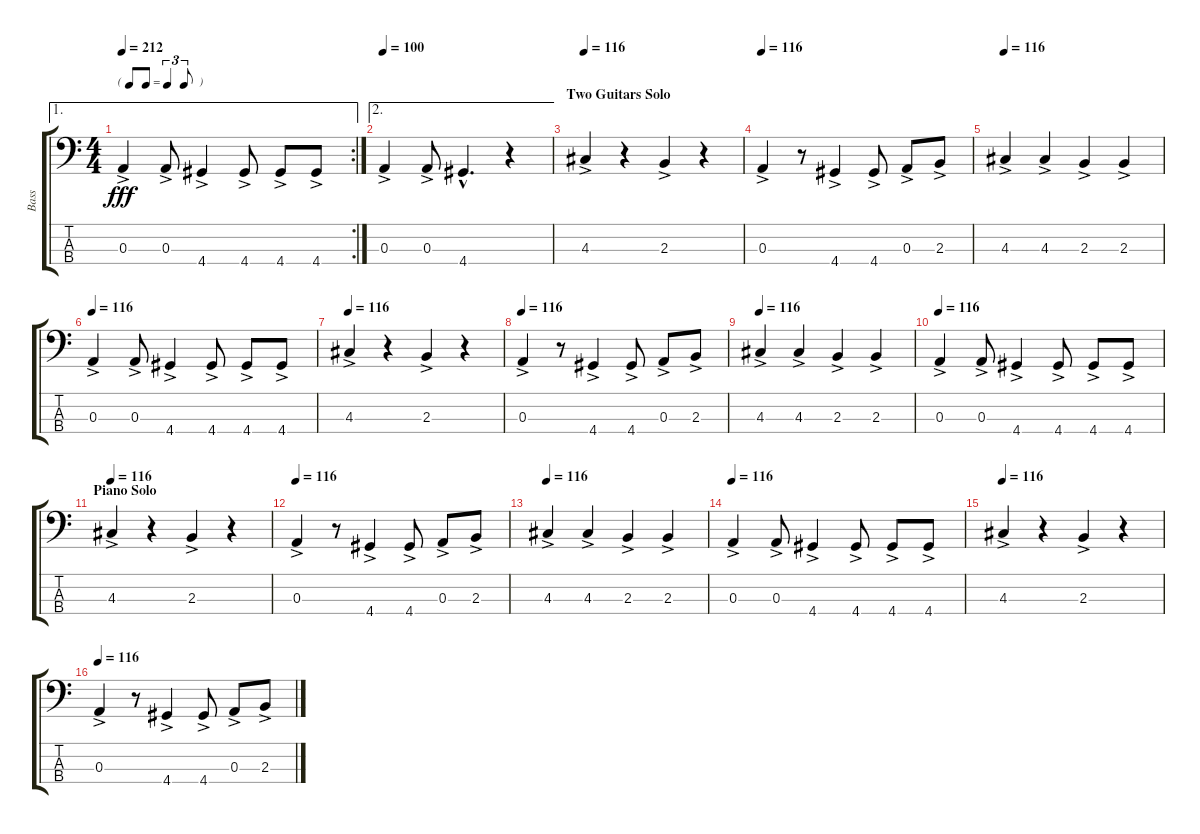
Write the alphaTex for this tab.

\track ("Bass" "Bass") {instrument electricbassfinger}
\staff {score tabs}
\tuning (G2 D2 A1 E1) {hide}
\ae 1
\rc 2
\ts (4 4)
\tf triplet8th
\tempo 212
\clef f4
\ks c
0.3{ac}.4{dy fff} 0.3{ac}.8 4.4{ac}.4 4.4{ac}.8 4.4{ac}.8 4.4{ac}.8 |
\ae 2
\tempo 100
0.3{ac}.4 0.3{ac}.8 4.4{hac}.4{d} r.4 |
\section ("" "Two Guitars Solo")
\tempo 116
4.3{ac}.4 r.4 2.3{ac}.4 r.4 |
\tempo 116
0.3{ac}.4 r.8 4.4{ac}.4 4.4{ac}.8 0.3{ac}.8 2.3{ac}.8 |
\tempo 116
4.3{ac}.4 4.3{ac}.4 2.3{ac}.4 2.3{ac}.4 |
\tempo 116
0.3{ac}.4 0.3{ac}.8 4.4{ac}.4 4.4{ac}.8 4.4{ac}.8 4.4{ac}.8 |
\tempo 116
4.3{ac}.4 r.4 2.3{ac}.4 r.4 |
\tempo 116
0.3{ac}.4 r.8 4.4{ac}.4 4.4{ac}.8 0.3{ac}.8 2.3{ac}.8 |
\tempo 116
4.3{ac}.4 4.3{ac}.4 2.3{ac}.4 2.3{ac}.4 |
\tempo 116
0.3{ac}.4 0.3{ac}.8 4.4{ac}.4 4.4{ac}.8 4.4{ac}.8 4.4{ac}.8 |
\section ("" "Piano Solo")
\tempo 116
4.3{ac}.4 r.4 2.3{ac}.4 r.4 |
\tempo 116
0.3{ac}.4 r.8 4.4{ac}.4 4.4{ac}.8 0.3{ac}.8 2.3{ac}.8 |
\tempo 116
4.3{ac}.4 4.3{ac}.4 2.3{ac}.4 2.3{ac}.4 |
\tempo 116
0.3{ac}.4 0.3{ac}.8 4.4{ac}.4 4.4{ac}.8 4.4{ac}.8 4.4{ac}.8 |
\tempo 116
4.3{ac}.4 r.4 2.3{ac}.4 r.4 |
\tempo 116
0.3{ac}.4 r.8 4.4{ac}.4 4.4{ac}.8 0.3{ac}.8 2.3{ac}.8
